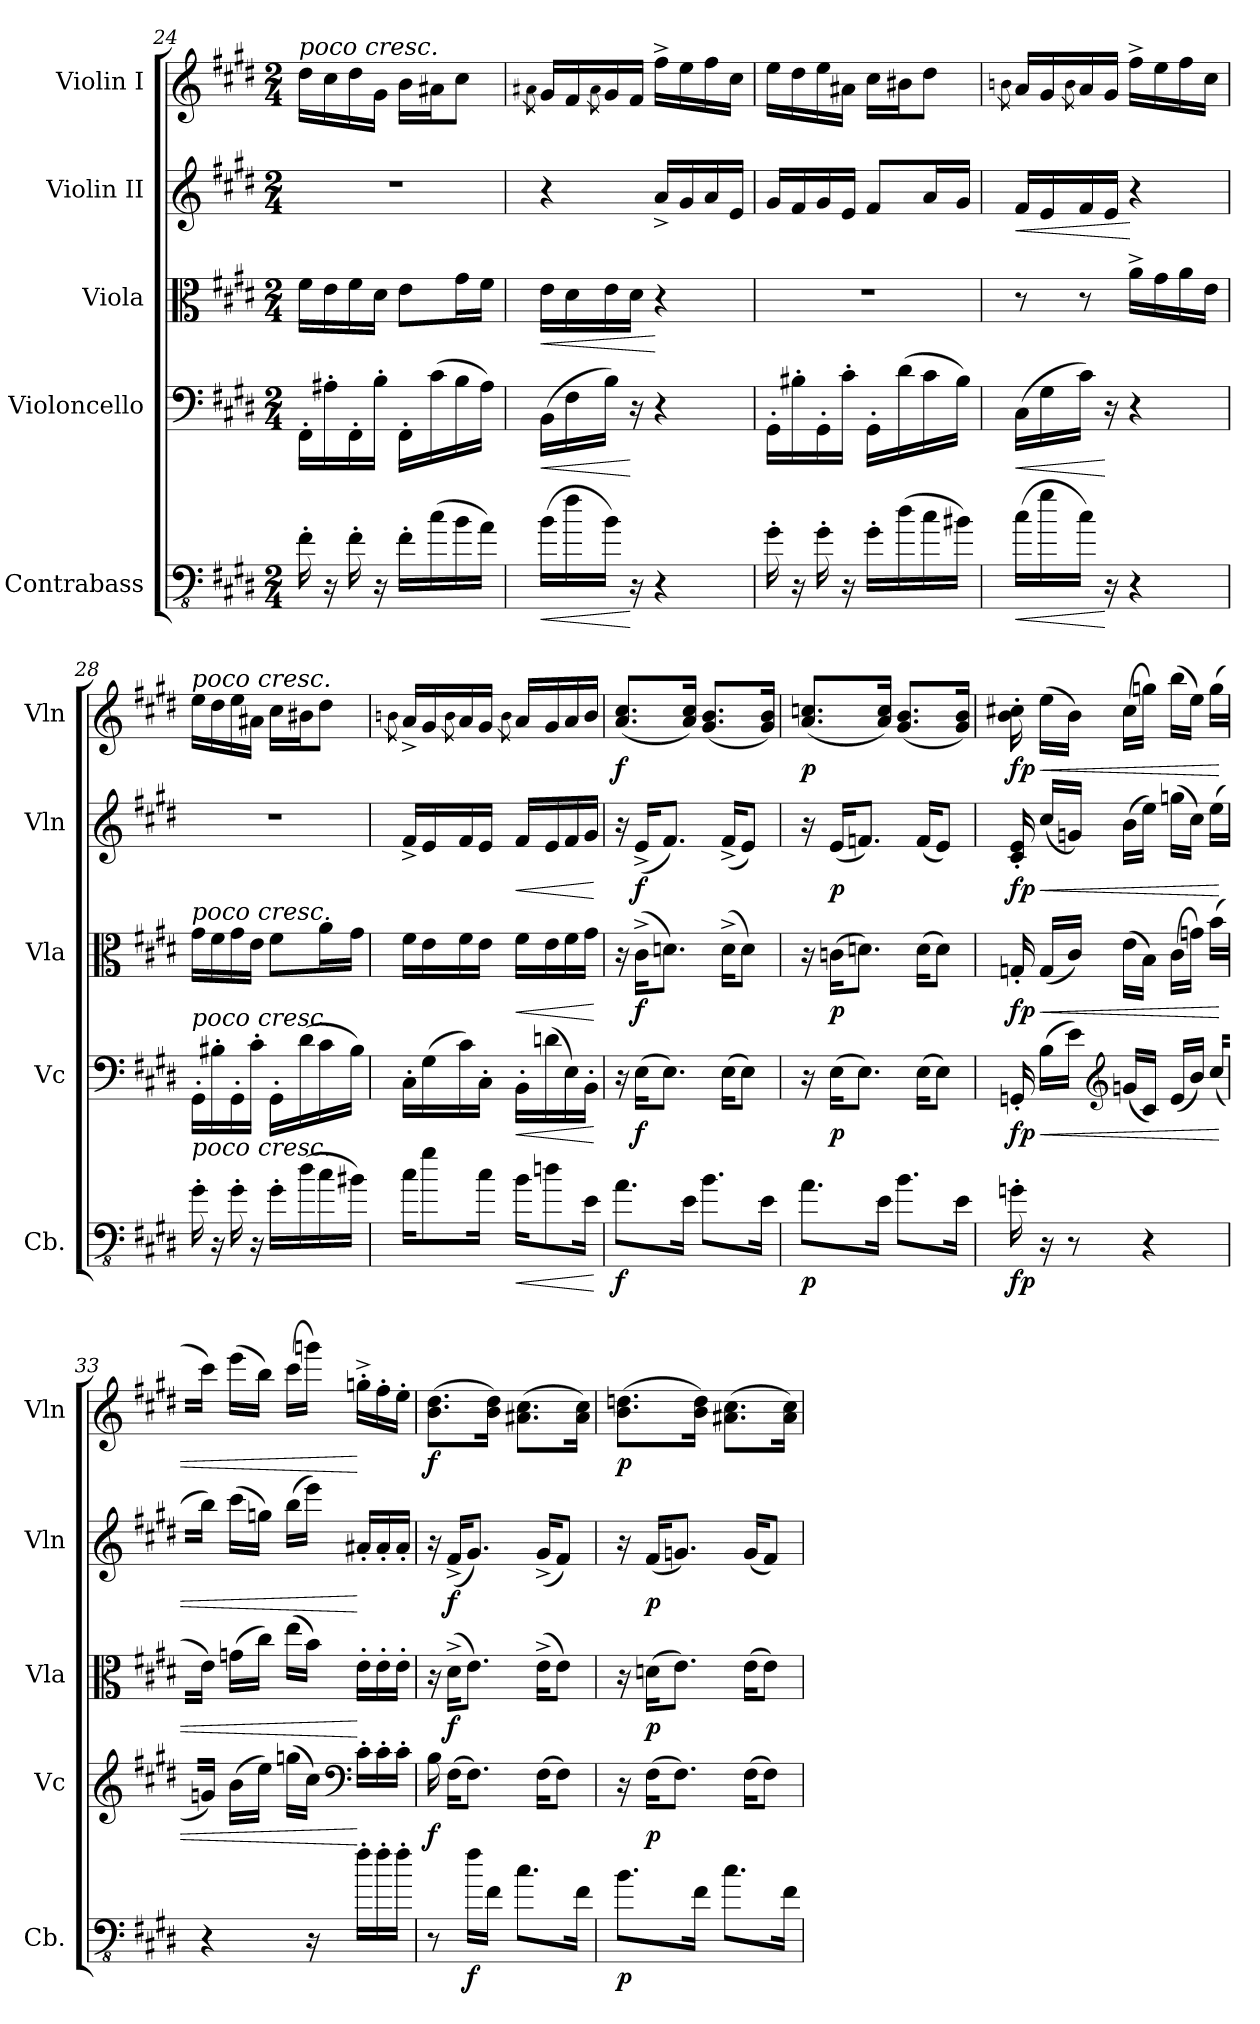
**kern	**dynam	**kern	**dynam	**kern	**dynam	**kern	**dynam	**kern	**dynam
*part5	*part5	*part4	*part4	*part3	*part3	*part2	*part2	*part1	*part1
*staff5	*staff5	*staff4	*staff4	*staff3	*staff3	*staff2	*staff2	*staff1	*staff1
*I"Contrabass	*	*I"Violoncello	*	*I"Viola	*	*I"Violin II	*	*I"Violin I	*
*I'Cb.	*	*I'Vc	*	*I'Vla	*	*I'Vln	*	*I'Vln	*
*clefFv4	*	*clefF4	*	*clefC3	*	*clefG2	*	*clefG2	*
*ITrd7c12	*	*	*	*	*	*	*	*	*
*k[f#c#g#d#]	*	*k[f#c#g#d#]	*	*k[f#c#g#d#]	*	*k[f#c#g#d#]	*	*k[f#c#g#d#]	*
*M2/4	*	*M2/4	*	*M2/4	*	*M2/4	*	*M2/4	*
=24	=24	=24	=24	=24	=24	=24	=24	=24	=24
!	!	!	!	!	!	!	!	!LO:TX:a:i:t=poco cresc.	!
16FF#'\	.	16FF#'\LL	.	16f#\LL	.	2r	.	16dd#\LL	.
16r	.	16A#X'\	.	16e\	.	.	.	16cc#\	.
16FF#'\	.	16FF#'\	.	16f#\	.	.	.	16dd#\	.
16r	.	16B'\JJ	.	16d#\JJ	.	.	.	16g#\JJ	.
16FF#'\LL	.	16FF#'\LL	.	8e\L	.	.	.	16b\LL	.
(16C#\	.	(16c#\	.	.	.	.	.	16a#X\J	.
16BB\	.	16B\	.	16g#\L	.	.	.	8cc#\J	.
16AA\JJ)	.	16A#\JJ)	.	16f#\JJ	.	.	.	.	.
!!LO:LB:g=z
=25	=25	=25	=25	=25	=25	=25	=25	=25	=25
.	.	.	.	.	.	.	.	8qa#X\	.
!	!LO:HP:b	!	!LO:HP:b	!	!LO:HP:b	!	!	!	!
(16BB\LL	<	(16BB\LL	<	16e\LL	<	4r	.	16g#/LL	.
16F#\	.	16F#\	.	16d#\	.	.	.	16f#/	.
.	.	.	.	.	.	.	.	8qa#\	.
16BB\JJ)	.	16B\JJ)	.	16e\	.	.	.	16g#/	.
16r	[	16r	[	16d#\JJ	.	.	.	16f#/JJ	.
4r	.	4r	.	4r	[	16a^/LL	.	16ff#^\LL	.
.	.	.	.	.	.	16g#/	.	16ee\	.
.	.	.	.	.	.	16a/	.	16ff#\	.
.	.	.	.	.	.	16e/JJ	.	16cc#\JJ	.
=26	=26	=26	=26	=26	=26	=26	=26	=26	=26
16GG#'\	.	16GG#'\LL	.	2r	.	16g#/LL	.	16ee\LL	.
16r	.	16B#X'\	.	.	.	16f#/	.	16dd#\	.
16GG#'\	.	16GG#'\	.	.	.	16g#/	.	16ee\	.
16r	.	16c#'\JJ	.	.	.	16e/JJ	.	16a#X\JJ	.
16GG#'\LL	.	16GG#'\LL	.	.	.	8f#/L	.	16cc#\LL	.
(16D#\	.	(16d#\	.	.	.	.	.	16b#X\J	.
16C#\	.	16c#\	.	.	.	16a/L	.	8dd#\J	.
16BB#X\JJ)	.	16B#\JJ)	.	.	.	16g#/JJ	.	.	.
=27	=27	=27	=27	=27	=27	=27	=27	=27	=27
.	.	.	.	.	.	.	.	8qbn\	.
!	!LO:HP:b	!	!LO:HP:b	!	!	!	!LO:HP:b	!	!
(16C#\LL	<	(16C#\LL	<	8r	.	16f#/LL	<	16a/LL	.
16G#\	.	16G#\	.	.	.	16e/	.	16g#/	.
.	.	.	.	.	.	.	.	8qb\	.
16C#\JJ)	.	16c#\JJ)	.	8r	.	16f#/	.	16a/	.
16r	[	16r	[	.	.	16e/JJ	.	16g#/JJ	.
4r	.	4r	.	16a^\LL	.	4r	[	16ff#^\LL	.
.	.	.	.	16g#\	.	.	.	16ee\	.
.	.	.	.	16a\	.	.	.	16ff#\	.
.	.	.	.	16e\JJ	.	.	.	16cc#\JJ	.
=28	=28	=28	=28	=28	=28	=28	=28	=28	=28
!	!	!	!	!	!	!	!	!LO:TX:a:i:t=poco cresc.	!
!	!	!	!	!LO:TX:a:i:t=poco cresc.	!	!	!	!	!
!	!	!LO:TX:a:i:t=poco cresc.	!	!	!	!	!	!	!
!LO:TX:a:i:t=poco cresc.	!	!	!	!	!	!	!	!	!
16GG#'\	.	16GG#'\LL	.	16g#\LL	.	2r	.	16ee\LL	.
16r	.	16B#X'\	.	16f#\	.	.	.	16dd#\	.
16GG#'\	.	16GG#'\	.	16g#\	.	.	.	16ee\	.
16r	.	16c#'\JJ	.	16e\JJ	.	.	.	16a#X\JJ	.
16GG#'\LL	.	16GG#'\LL	.	8f#\L	.	.	.	16cc#\LL	.
(16D#\	.	(16d#\	.	.	.	.	.	16b#X\J	.
16C#\	.	16c#\	.	16a\L	.	.	.	8dd#\J	.
16BB#X\JJ)	.	16B#\JJ)	.	16g#\JJ	.	.	.	.	.
!!LO:PB:g=z
=29	=29	=29	=29	=29	=29	=29	=29	=29	=29
.	.	.	.	.	.	.	.	8qbn\	.
16C#\KL	.	16C#'\LL	.	16f#\LL	.	16f#^/LL	.	16a^/LL	.
8G#\	.	(16G#\	.	16e\	.	16e/	.	16g#/	.
.	.	.	.	.	.	.	.	8qb\	.
.	.	16c#\)	.	16f#\	.	16f#/	.	16a/	.
16C#\Jk	.	16C#'\JJ	.	16e\JJ	.	16e/JJ	.	16g#/JJ	.
.	.	.	.	.	.	.	.	8qb\	.
!	!LO:HP:b	!	!LO:HP:b	!	!LO:HP:b	!	!LO:HP:b	!	!
16BB\KL	<	16BB'\LL	<	16f#\LL	<	16f#/LL	<	16a/LL	.
8Dn\	.	(16dn\	.	16e\	.	16e/	.	16g#/	.
.	.	16E\)	.	16f#\	.	16f#/	.	16a/	.
16EE\Jk	.	16BB'\JJ	.	16g#\JJ	.	16g#/JJ	.	16b/JJ	.
.	[	.	[	.	[	.	[	.	.
=30	=30	=30	=30	=30	=30	=30	=30	=30	=30
!	!LO:DY:b	!	!	!	!	!	!	!	!LO:DY:b
8.AA\L	f	16r	.	16r	.	16r	.	(8.a/ 8.cc#/L	f
!	!	!	!LO:DY:b	!	!LO:DY:b	!	!LO:DY:b	!	!
.	.	(16E\KL	f	(16c#^\KL	f	(16e^/KL	f	.	.
.	.	8.E\J)	.	8.dn\J)	.	8.f#/J)	.	.	.
16EE\Jk	.	.	.	.	.	.	.	16a/ 16cc#/Jk)	.
8.BB\L	.	.	.	.	.	.	.	(8.g#/ 8.b/L	.
.	.	(16E\KL	.	(16d^\KL	.	(16f#^/KL	.	.	.
.	.	8E\J)	.	8d\J)	.	8e/J)	.	.	.
16EE\Jk	.	.	.	.	.	.	.	16g#/ 16b/Jk)	.
=31	=31	=31	=31	=31	=31	=31	=31	=31	=31
!	!LO:DY:b	!	!	!	!	!	!	!	!LO:DY:b
8.AA\L	p	16r	.	16r	.	16r	.	(8.a/ 8.ccn/L	p
!	!	!	!LO:DY:b	!	!LO:DY:b	!	!LO:DY:b	!	!
.	.	(16E\KL	p	(16cn\KL	p	(16e/KL	p	.	.
.	.	8.E\J)	.	8.dn\J)	.	8.fn/J)	.	.	.
16EE\Jk	.	.	.	.	.	.	.	16a/ 16cc/Jk)	.
8.BB\L	.	.	.	.	.	.	.	(8.g#/ 8.b/L	.
.	.	(16E\KL	.	(16d\KL	.	(16f/KL	.	.	.
.	.	8E\J)	.	8d\J)	.	8e/J)	.	.	.
16EE\Jk	.	.	.	.	.	.	.	16g#/ 16b/Jk)	.
=32	=32	=32	=32	=32	=32	=32	=32	=32	=32
!	!LO:DY:b	!	!LO:DY:b	!	!LO:DY:b	!	!LO:DY:b	!	!LO:DY:b
16GGn'\	fp	16GGn'/	fp	16Gn'/	fp	16c#/' 16e/'	fp	16b\' 16cc#X\'	fp
!	!	!	!LO:HP:b	!	!LO:HP:b	!	!LO:HP:b	!	!LO:HP:b
16r	.	(16B\LL	<	(16G/LL	<	(16cc#/LL	<	(16ee\LL	<
8r	.	16e\JJ)	.	16c#/JJ)	.	16gn/JJ)	.	16b\JJ)	.
*	*	*clefG2	*	*	*	*	*	*	*
.	.	(16gn/LL	.	(16e\LL	.	(16b\LL	.	(16cc#\LL	.
4r	.	16c#/JJ)	.	16B\JJ)	.	16ee\JJ)	.	16ggn\JJ)	.
.	.	(16e/LL	.	(16c#\LL	.	(16ggn\LL	.	(16bb\LL	.
.	.	16b/JJ)	.	16gn\JJ)	.	16cc#\JJ)	.	16ee\JJ)	.
.	.	(16cc#/LL	.	(16b\LL	.	(16ee\LL	.	(16gg\LL	.
!!LO:LB:g=z
=33	=33	=33	=33	=33	=33	=33	=33	=33	=33
4r	.	16gn/JJ)	.	16e\JJ)	.	16bb\JJ)	.	16ccc#\JJ)	.
.	.	(16b\LL	.	(16gn\LL	.	(16ccc#\LL	.	(16eee\LL	.
.	.	16ee\JJ)	.	16cc#\JJ)	.	16ggn\JJ)	.	16bb\JJ)	.
.	.	(>16ggn\LL	.	(16ee\LL	.	(16bb\LL	.	(>16ccc#\LL	.
16r	.	16cc#\JJ)	.	16b\JJ)	.	16eee\JJ)	.	16gggn\JJ)	.
*	*	*clefF4	*	*	*	*	*	*	*
16F#'\LL	.	16c#'\LL	[	16e'\LL	[	16a#X'/LL	[	16ggn'^\LL	[
16F#'\	.	16c#'\	.	16e'\	.	16a#'/	.	16ff#'\	.
16F#'\JJ	.	16c#'\JJ	.	16e'\JJ	.	16a#'/JJ	.	16ee'\JJ	.
=34	=34	=34	=34	=34	=34	=34	=34	=34	=34
!	!	!	!LO:DY:b	!	!	!	!	!	!LO:DY:b
8r	.	16B\	f	16r	.	16r	.	(8.b\ 8.dd#\L	f
!	!	!	!	!	!LO:DY:b	!	!LO:DY:b	!	!
.	.	(16F#\KL	.	(16d#^\KL	f	(16f#^/KL	f	.	.
!	!LO:DY:b	!	!	!	!	!	!	!	!
16F#\LL	f	8.F#\J)	.	8.e\J)	.	8.g#/J)	.	.	.
16FF#\JJ	.	.	.	.	.	.	.	16b\ 16dd#\Jk)	.
8.C#\L	.	.	.	.	.	.	.	(8.a#X\ 8.cc#\L	.
.	.	(16F#\KL	.	(16e^\KL	.	(16g#^/KL	.	.	.
.	.	8F#\J)	.	8e\J)	.	8f#/J)	.	.	.
16FF#\Jk	.	.	.	.	.	.	.	16a#\ 16cc#\Jk)	.
=35	=35	=35	=35	=35	=35	=35	=35	=35	=35
!	!LO:DY:b	!	!	!	!	!	!	!	!LO:DY:b
8.BB\L	p	16r	.	16r	.	16r	.	(8.b\ 8.ddn\L	p
!	!	!	!LO:DY:b	!	!LO:DY:b	!	!LO:DY:b	!	!
.	.	(16F#\KL	p	(16dn\KL	p	(16f#/KL	p	.	.
.	.	8.F#\J)	.	8.e\J)	.	8.gn/J)	.	.	.
16FF#\Jk	.	.	.	.	.	.	.	16b\ 16dd\Jk)	.
8.C#\L	.	.	.	.	.	.	.	(8.a#X\ 8.cc#\L	.
.	.	(16F#\KL	.	(16e\KL	.	(16g/KL	.	.	.
.	.	8F#\J)	.	8e\J)	.	8f#/J)	.	.	.
16FF#\Jk	.	.	.	.	.	.	.	16a#\ 16cc#\Jk)	.
=	=	=	=	=	=	=	=	=	=
*-	*-	*-	*-	*-	*-	*-	*-	*-	*-
